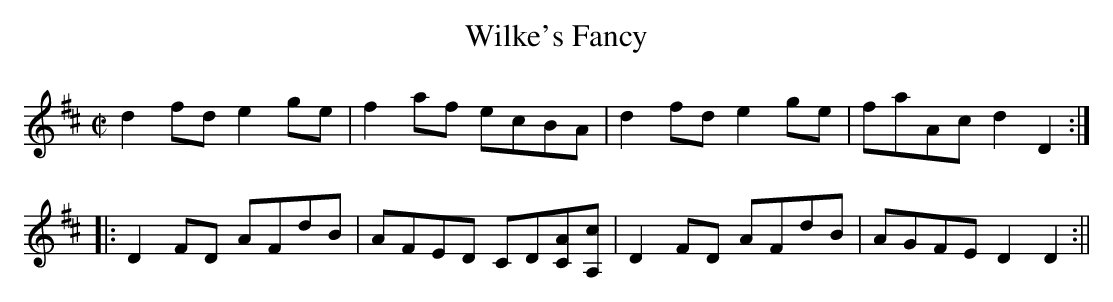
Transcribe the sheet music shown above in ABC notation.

X:1
T:Wilke's Fancy
M:C|
L:1/8
K:D
d2 fd e2 ge|f2 af ecBA|d2 fd e2 ge|faAc d2D2:|
|:D2 FD AFdB|AFED CD[CA][A,c]|D2 FD AFdB|AGFE D2D2:||
